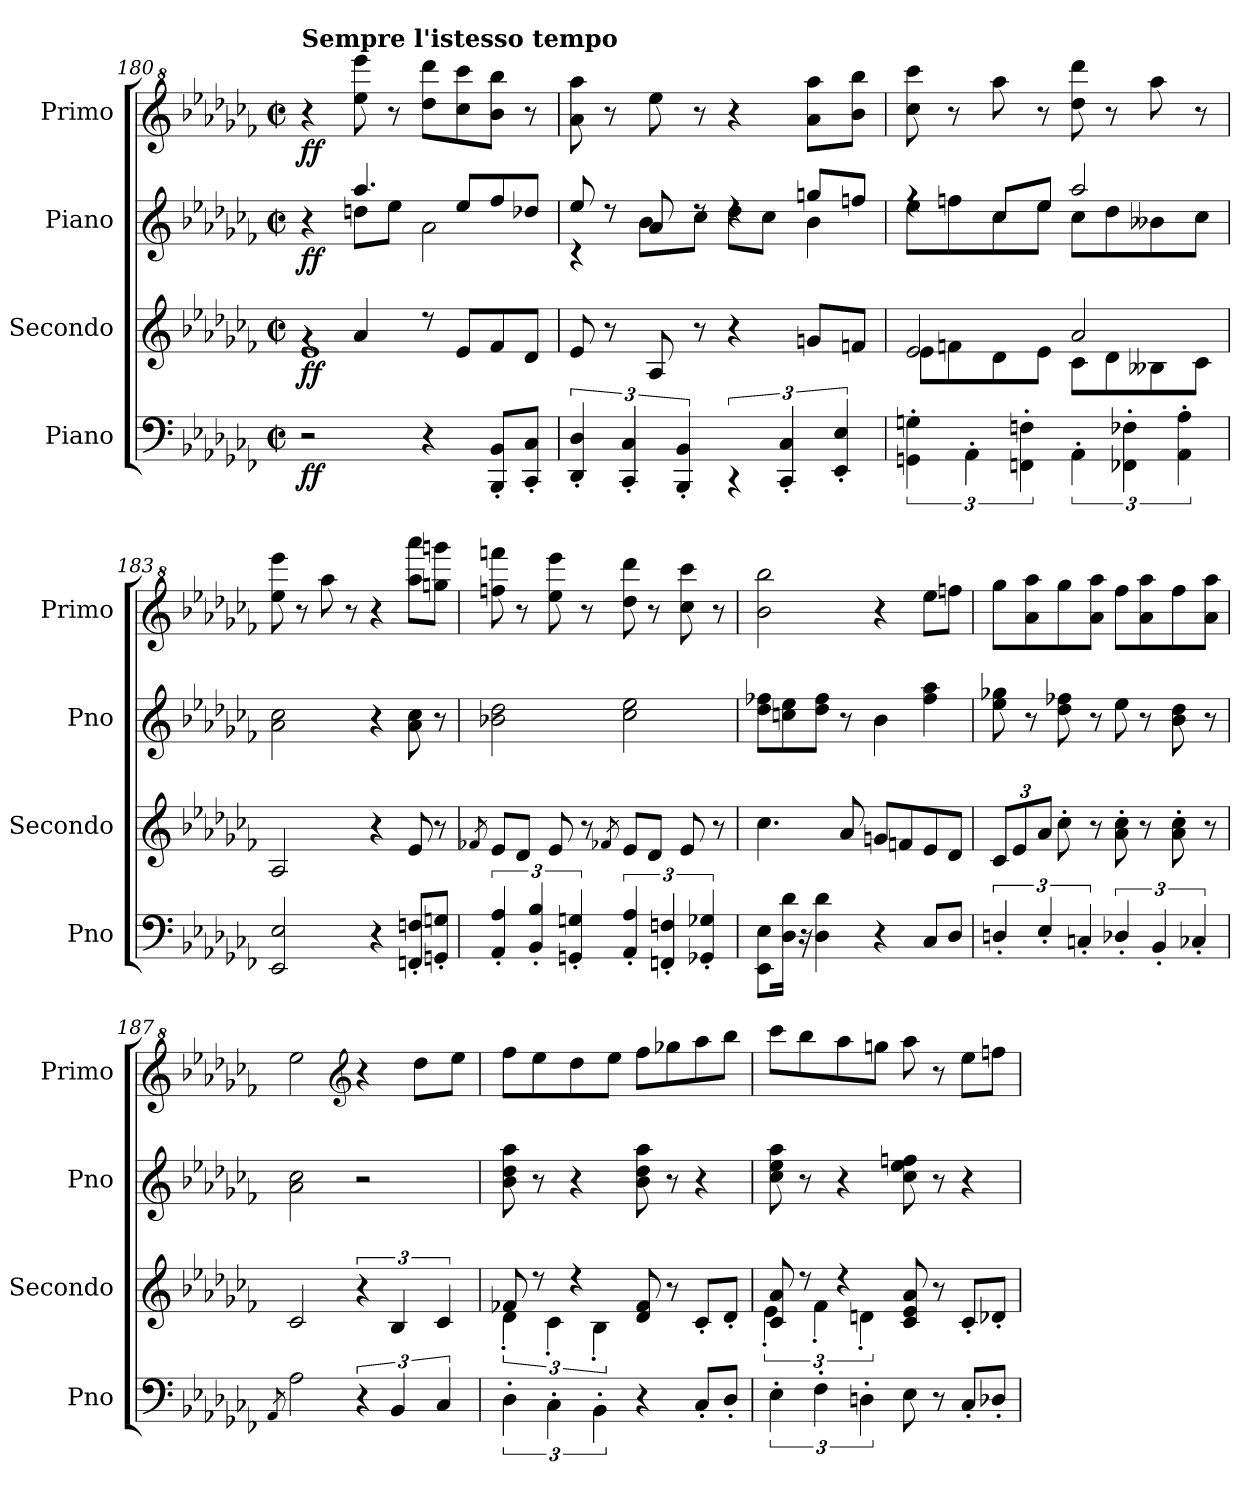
**kern	**dynam	**kern	**dynam	**kern	**dynam	**kern	**dynam
*part4	*part4	*part3	*part3	*part2	*part2	*part1	*part1
*staff4	*staff4	*staff3	*staff3	*staff2	*staff2	*staff1	*staff1
*I"Piano	*	*I"Secondo	*	*I"Piano	*	*I"Primo	*
*I'Pno	*	*I'Secondo	*	*I'Pno	*	*I'Primo	*
*clefF4	*	*clefG2	*	*clefG2	*	*clefG^2	*
*k[b-e-a-d-g-c-f-]	*	*k[b-e-a-d-g-c-f-]	*	*k[b-e-a-d-g-c-f-]	*	*k[b-e-a-d-g-c-f-]	*
*M4/4	*	*M4/4	*	*M4/4	*	*M4/4	*
*met(c|)	*	*met(c|)	*	*met(c|)	*	*met(c|)	*
=180	=180	=180	=180	=180	=180	=180	=180
*	*	*^	*	*^	*	*	*
!	!	!	!	!	!	!	!	!LO:TX:a:B:t=Sempre l'istesso tempo	!
!	!LO:DY:b	!	!	!LO:DY:b	!	!	!LO:DY:b	!	!LO:DY:b
2r	ff	4rg	1e-	ff	4r	4ryy	ff	4r	ff
.	.	4a-/	.	.	4.aa-/	8ddn\L	.	8eee-\ 8eeee-\	.
.	.	.	.	.	.	8ee-\J	.	8r	.
4r	.	8r	.	.	.	2a-\	.	8ddd-\ 8dddd-\L	.
.	.	8e-/L	.	.	8ee-/L	.	.	8ccc-\ 8cccc-\	.
8BBB-/' 8BB-/'L	.	8f-/	.	.	8ff-/	.	.	8bb-\ 8bbb-\J	.
8CC-/' 8C-/'J	.	8d-/J	.	.	8dd-X/J	.	.	8r	.
*	*	*v	*v	*	*	*	*	*	*
=181	=181	=181	=181	=181	=181	=181	=181	=181
6DD-/' 6D-/'	.	8e-/	.	8ee-/	4rc	.	8aa-\ 8aaa-\	.
.	.	8r	.	8r	.	.	8r	.
6CC-/' 6C-/'	.	.	.	.	.	.	.	.
.	.	8A-/	.	8a-/	8b-\L	.	8eee-\	.
6BBB-/' 6BB-/'	.	.	.	.	.	.	.	.
.	.	8r	.	8rdd	8cc-\J	.	8r	.
6rCC	.	4r	.	4rdd	8dd-\L	.	4r	.
.	.	.	.	.	8cc-\J	.	.	.
6CC-/' 6C-/'	.	.	.	.	.	.	.	.
.	.	8gn/L	.	8ggn/L	4b-\	.	8aa-\ 8aaa-\L	.
6EE-/' 6E-/'	.	.	.	.	.	.	.	.
.	.	8fn/J	.	8ffn/J	.	.	8bb-\ 8bbb-\J	.
!!LO:LB:g=z
=182	=182	=182	=182	=182	=182	=182	=182	=182
*	*	*^	*	*	*	*	*	*
6GGn\' 6Gn\'	.	2e-/	8e-\L	.	4rff	8ee-\L	.	8ccc-\ 8cccc-\	.
.	.	.	8fn\	.	.	8ffn\	.	8r	.
6AA-'\	.	.	.	.	.	.	.	.	.
.	.	.	8d-\	.	8cc-/L	8cc-\	.	8aaa-\	.
6FFn\' 6Fn\'	.	.	.	.	.	.	.	.	.
.	.	.	8e-\J	.	8ee-/J	8ee-\J	.	8r	.
6AA-'\	.	2a-/	8c-\L	.	2aa-/	8cc-\L	.	8ddd-\ 8dddd-\	.
.	.	.	8d-\	.	.	8dd-\	.	8r	.
6FF-X\' 6F-X\'	.	.	.	.	.	.	.	.	.
.	.	.	8B--X\	.	.	8b--X\	.	8aaa-\	.
6AA-\' 6A-\'	.	.	.	.	.	.	.	.	.
.	.	.	8c-\J	.	.	8cc-\J	.	8r	.
*	*	*v	*v	*	*	*	*	*	*
*	*	*	*	*v	*v	*	*	*
=183	=183	=183	=183	=183	=183	=183	=183
2EE-/ 2E-/	.	2A-/	.	2a-\ 2cc-\	.	8eee-\ 8eeee-\	.
.	.	.	.	.	.	8r	.
.	.	.	.	.	.	8aaa-\	.
.	.	.	.	.	.	8r	.
4r	.	4r	.	4r	.	4r	.
8FFn/' 8Fn/'L	.	8e-/	.	8a-\ 8cc-\	.	8aaa-\ 8aaaa-\L	.
8GGn/' 8Gn/'J	.	8r	.	8r	.	8gggn\ 8ggggn\J	.
=184	=184	=184	=184	=184	=184	=184	=184
.	.	8qf-X/	.	.	.	.	.
6AA-/' 6A-/'	.	8e-/L	.	2b-X\ 2dd-\	.	8fffn\ 8ffffn\	.
.	.	8d-/J	.	.	.	8r	.
6BB-/' 6B-/'	.	.	.	.	.	.	.
.	.	8e-/	.	.	.	8eee-\ 8eeee-\	.
6GGn/' 6Gn/'	.	.	.	.	.	.	.
.	.	8r	.	.	.	8r	.
.	.	8qf-X/	.	.	.	.	.
6AA-/' 6A-/'	.	8e-/L	.	2cc-\ 2ee-\	.	8ddd-\ 8dddd-\	.
.	.	8d-/J	.	.	.	8r	.
6FFn/' 6Fn/'	.	.	.	.	.	.	.
.	.	8e-/	.	.	.	8ccc-\ 8cccc-\	.
6GG-X/' 6G-X/'	.	.	.	.	.	.	.
.	.	8r	.	.	.	8r	.
!!LO:PB:g=z
=185	=185	=185	=185	=185	=185	=185	=185
8EE-\ 8E-\L	.	4.cc-\	.	8dd-\ 8ff-X\L	.	2bb-\ 2bbb-\	.
16D-\ 16d-\Jk	.	.	.	8ccn\ 8ee-\	.	.	.
16r	.	.	.	.	.	.	.
4D-\ 4d-\	.	.	.	8dd-\ 8ff-\J	.	.	.
.	.	8a-/	.	8r	.	.	.
4r	.	8gn/L	.	4b-\	.	4r	.
.	.	8fn/	.	.	.	.	.
8C-/L	.	8e-/	.	4ff-\ 4aa-\	.	8eee-\L	.
8D-/J	.	8d-/J	.	.	.	8fffn\J	.
=186	=186	=186	=186	=186	=186	=186	=186
*	*	*Xbrackettup	*	*	*	*	*
6Dn'/	.	12c-/L	.	8ee-\ 8gg-X\	.	8ggg-\L	.
.	.	12e-/	.	.	.	.	.
.	.	.	.	8r	.	8aa-\ 8aaa-\	.
6E-'/	.	12a-/J	.	.	.	.	.
.	.	8cc-'\	.	8dd-\ 8ff-X\	.	8ggg-\	.
6Cn'/	.	.	.	.	.	.	.
.	.	8r	.	8r	.	8aa-\ 8aaa-\J	.
6D-X'/	.	8a-\' 8cc-\'	.	8ee-\	.	8fff-\L	.
.	.	8r	.	8r	.	8aa-\ 8aaa-\	.
6BB-'/	.	.	.	.	.	.	.
.	.	8a-\' 8cc-\'	.	8b-\ 8dd-\	.	8fff-\	.
6C-X'/	.	.	.	.	.	.	.
.	.	8r	.	8r	.	8aa-\ 8aaa-\J	.
=187	=187	=187	=187	=187	=187	=187	=187
8qAA-/	.	.	.	.	.	.	.
2A-\	.	2c-/	.	2a-\ 2cc-\	.	2eee-\	.
*	*	*	*	*	*	*clefG2	*
*	*	*brackettup	*	*	*	*	*
6r	.	6r	.	2r	.	4r	.
6BB-/	.	6B-/	.	.	.	.	.
.	.	.	.	.	.	8dd-\L	.
6C-/	.	6c-/	.	.	.	.	.
.	.	.	.	.	.	8ee-\J	.
!!LO:LB:g=z
=188	=188	=188	=188	=188	=188	=188	=188
*	*	*^	*	*	*	*	*
6D-'\	.	8f-X/	6d-'\	.	8b-\ 8dd-\ 8aa-\	.	8ff-\L	.
.	.	8r	.	.	8r	.	8ee-\	.
6C-'\	.	.	6c-'\	.	.	.	.	.
.	.	4r	.	.	4r	.	8dd-\	.
6BB-'\	.	.	6B-'\	.	.	.	.	.
.	.	.	.	.	.	.	8ee-\J	.
4r	.	8d-/ 8f-/	2ryy	.	8b-\ 8dd-\ 8aa-\	.	8ff-\L	.
.	.	8r	.	.	8r	.	8gg-X\	.
8C-'/L	.	8c-'/L	.	.	4r	.	8aa-\	.
8D-'/J	.	8d-'/J	.	.	.	.	8bb-\J	.
=189	=189	=189	=189	=189	=189	=189	=189	=189
6E-'\	.	8c-/ 8a-/	6e-'\	.	8cc-\ 8ee-\ 8aa-\	.	8ccc-\L	.
.	.	8r	.	.	8r	.	8bb-\	.
6F-'\	.	.	6f-'\	.	.	.	.	.
.	.	4r	.	.	4r	.	8aa-\	.
6Dn'\	.	.	6dn'\	.	.	.	.	.
.	.	.	.	.	.	.	8ggn\J	.
8E-\	.	8c-/ 8e-/ 8a-/	2ryy	.	8cc-\ 8ee-\ 8ffn\	.	8aa-\	.
8r	.	8r	.	.	8r	.	8r	.
8C-'/L	.	8c-'/L	.	.	4r	.	8ee-\L	.
8D-X'/J	.	8d-X'/J	.	.	.	.	8ffn\J	.
*	*	*v	*v	*	*	*	*	*
=	=	=	=	=	=	=	=
*-	*-	*-	*-	*-	*-	*-	*-
